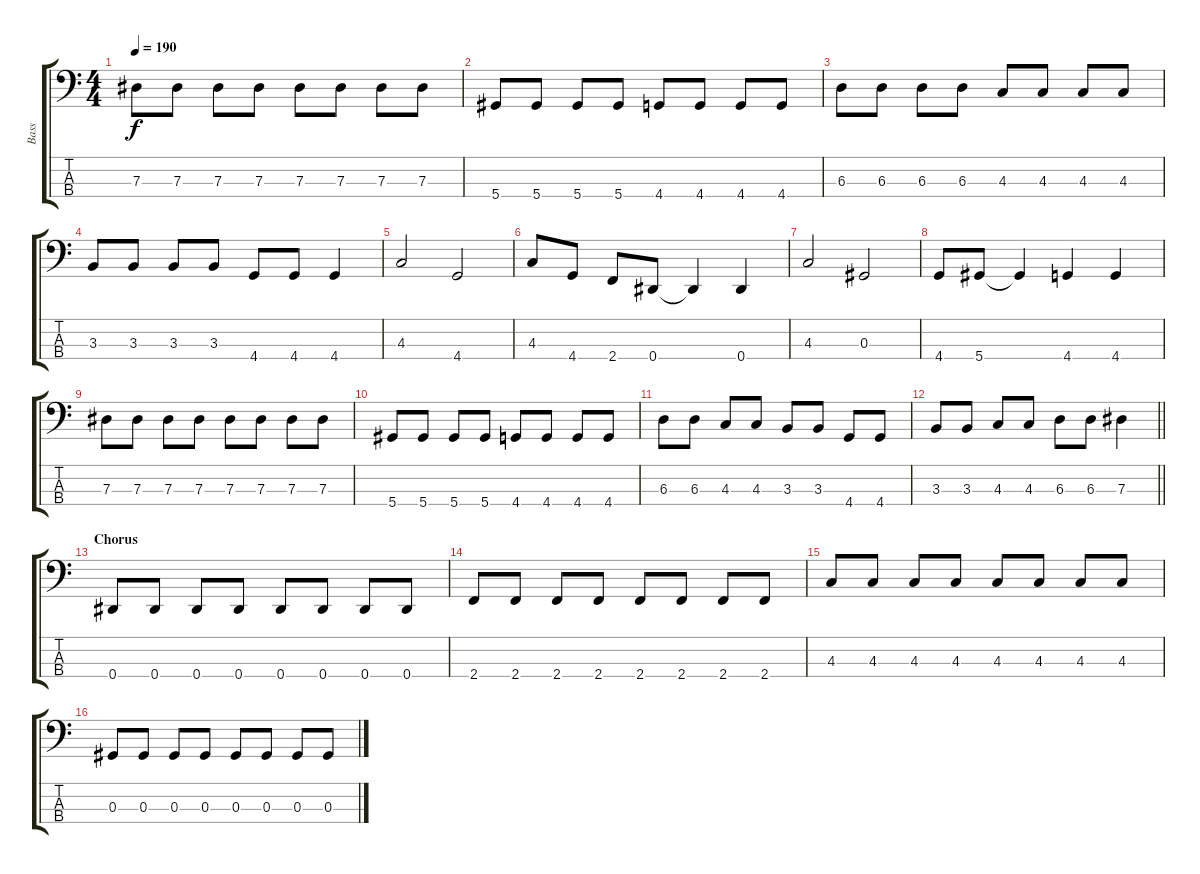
\track ("Bass" "Bass") {instrument electricbasspick}
\staff {score tabs}
\tuning (Gb2 Db2 Ab1 Eb1) {hide}
\ts (4 4)
\tempo 190
\clef f4
\ks c
7.3.8{dy f} 7.3.8 7.3.8 7.3.8 7.3.8 7.3.8 7.3.8 7.3.8 |
5.4.8 5.4.8 5.4.8 5.4.8 4.4.8 4.4.8 4.4.8 4.4.8 |
6.3.8 6.3.8 6.3.8 6.3.8 4.3.8 4.3.8 4.3.8 4.3.8 |
3.3.8 3.3.8 3.3.8 3.3.8 4.4.8 4.4.8 4.4.4 |
4.3.2 4.4.2 |
4.3.8 4.4.8 2.4.8 0.4.8 0.4{t}.4 0.4.4 |
4.3.2 0.3.2 |
4.4.8 5.4.8 5.4{t}.4 4.4.4 4.4.4 |
7.3.8 7.3.8 7.3.8 7.3.8 7.3.8 7.3.8 7.3.8 7.3.8 |
5.4.8 5.4.8 5.4.8 5.4.8 4.4.8 4.4.8 4.4.8 4.4.8 |
6.3.8 6.3.8 4.3.8 4.3.8 3.3.8 3.3.8 4.4.8 4.4.8 |
\barLineRight lightlight
3.3.8 3.3.8 4.3.8 4.3.8 6.3.8 6.3.8 7.3.4 |
\section ("" "Chorus ")
0.4.8 0.4.8 0.4.8 0.4.8 0.4.8 0.4.8 0.4.8 0.4.8 |
2.4.8 2.4.8 2.4.8 2.4.8 2.4.8 2.4.8 2.4.8 2.4.8 |
4.3.8 4.3.8 4.3.8 4.3.8 4.3.8 4.3.8 4.3.8 4.3.8 |
0.3.8 0.3.8 0.3.8 0.3.8 0.3.8 0.3.8 0.3.8 0.3.8
